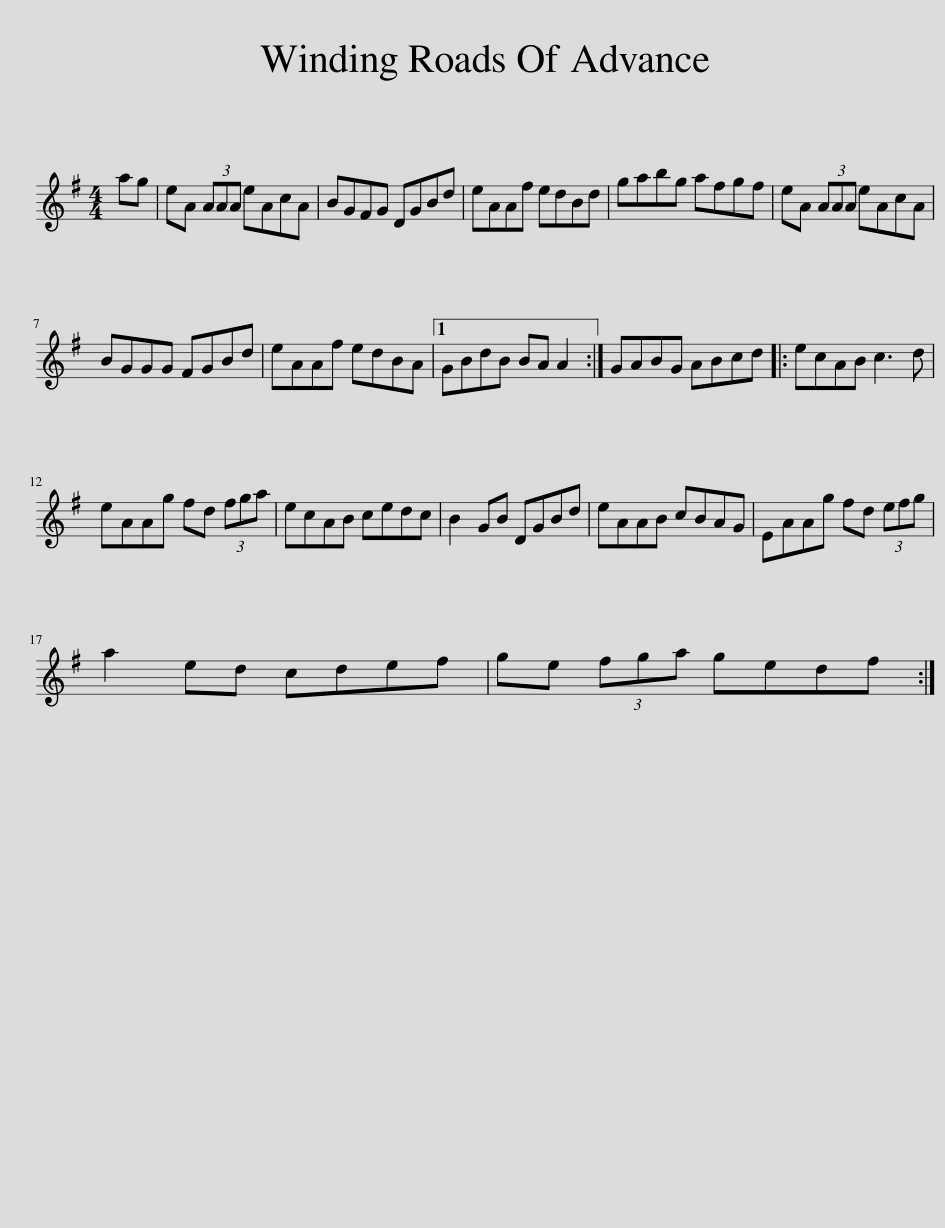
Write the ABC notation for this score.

X:1
L:1/8
M:4/4
I:linebreak $
K:G
V:1 treble
V:1
 ag | eA (3AAA eAcA | BGFG DGBd | eAAf edBd | gabg afgf | %5
 eA (3AAA eAcA |$ BGGG FGBd | eAAf edBA |1 GBdB BA A2 :| GABG ABcd |: %10
 ecAB c3 d |$ eAAg fd (3fga | ecAB cedc | B2 GB DGBd | eAAB cBAG | %15
 EAAg fd (3efg |$ a2 ed cdef | ge (3fga gedf :| %18
